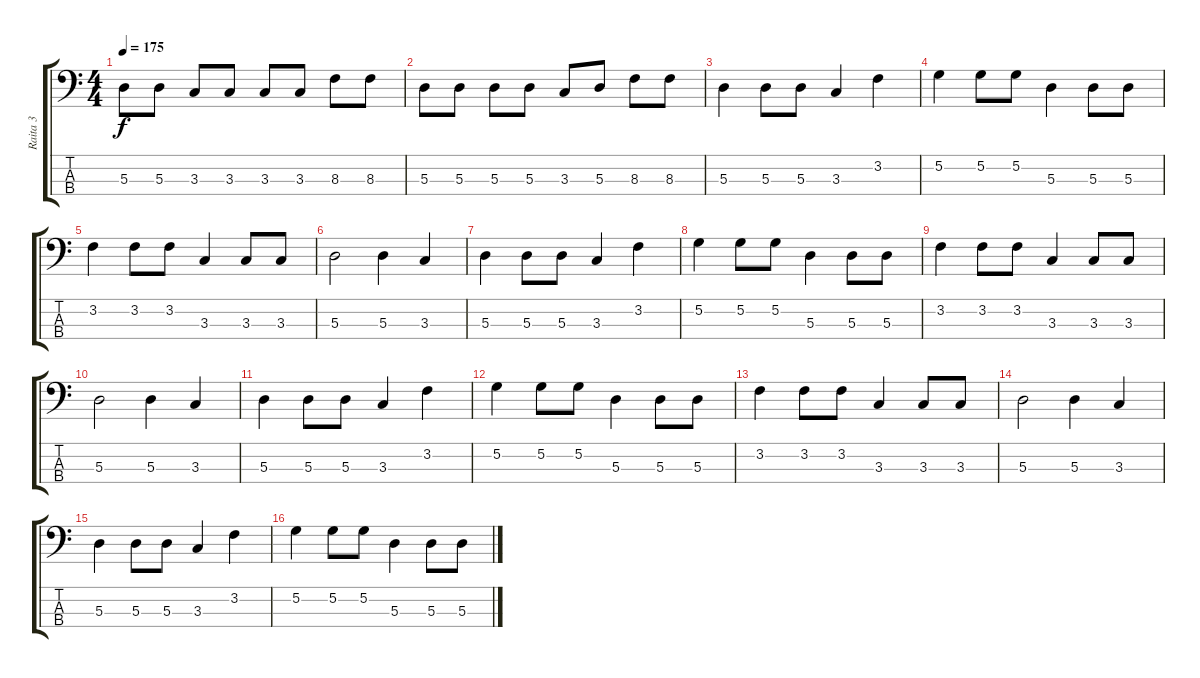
\track ("Raita 3" "Raita 3") {instrument electricbassfinger}
\staff {score tabs}
\tuning (G2 D2 A1 E1) {hide}
\ts (4 4)
\tempo 175
\clef f4
\ks c
5.3.8{dy f} 5.3.8 3.3.8 3.3.8 3.3.8 3.3.8 8.3.8 8.3.8 |
5.3.8 5.3.8 5.3.8 5.3.8 3.3.8 5.3.8 8.3.8 8.3.8 |
5.3.4 5.3.8 5.3.8 3.3.4 3.2.4 |
5.2.4 5.2.8 5.2.8 5.3.4 5.3.8 5.3.8 |
3.2.4 3.2.8 3.2.8 3.3.4 3.3.8 3.3.8 |
5.3.2 5.3.4 3.3.4 |
5.3.4 5.3.8 5.3.8 3.3.4 3.2.4 |
5.2.4 5.2.8 5.2.8 5.3.4 5.3.8 5.3.8 |
3.2.4 3.2.8 3.2.8 3.3.4 3.3.8 3.3.8 |
5.3.2 5.3.4 3.3.4 |
5.3.4 5.3.8 5.3.8 3.3.4 3.2.4 |
5.2.4 5.2.8 5.2.8 5.3.4 5.3.8 5.3.8 |
3.2.4 3.2.8 3.2.8 3.3.4 3.3.8 3.3.8 |
5.3.2 5.3.4 3.3.4 |
5.3.4 5.3.8 5.3.8 3.3.4 3.2.4 |
5.2.4 5.2.8 5.2.8 5.3.4 5.3.8 5.3.8
